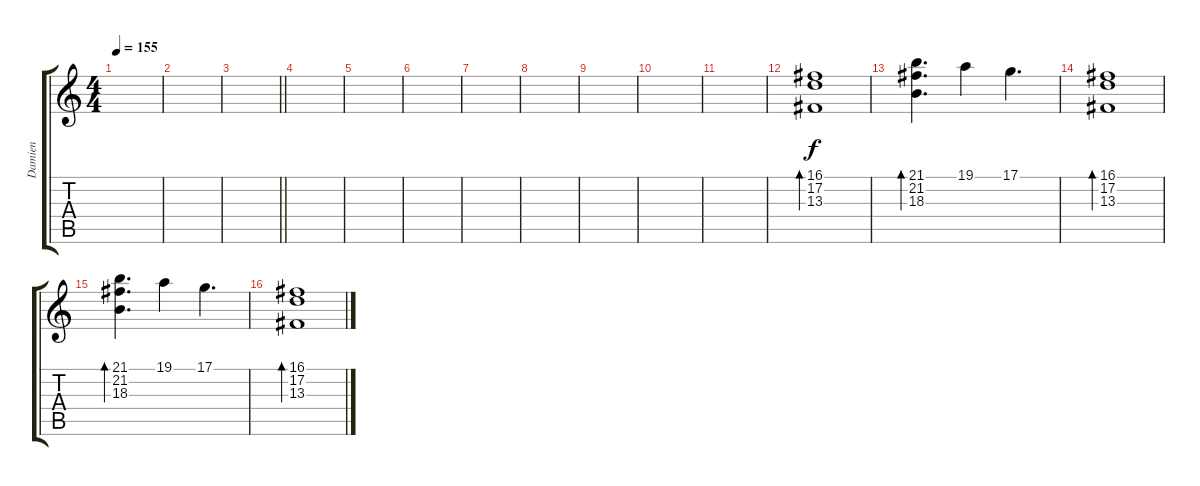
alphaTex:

\track ("Damien" "Damien") {instrument acousticgrandpiano}
\staff {score tabs}
\tuning (D4 A3 F3 C3 G2 D2) {hide}
\ts (4 4)
\tempo 155
\clef g2
\ks c
|
|
\barLineRight lightlight
|
|
|
|
|
|
|
|
|
(16.1 17.2 13.3).1{bd 120} |
(21.1 21.2 18.3).4{d bd 480} 19.1.4 17.1.4{d} |
(16.1 17.2 13.3).1{bd 120} |
(21.1 21.2 18.3).4{d bd 480} 19.1.4 17.1.4{d} |
(16.1 17.2 13.3).1{bd 120}
